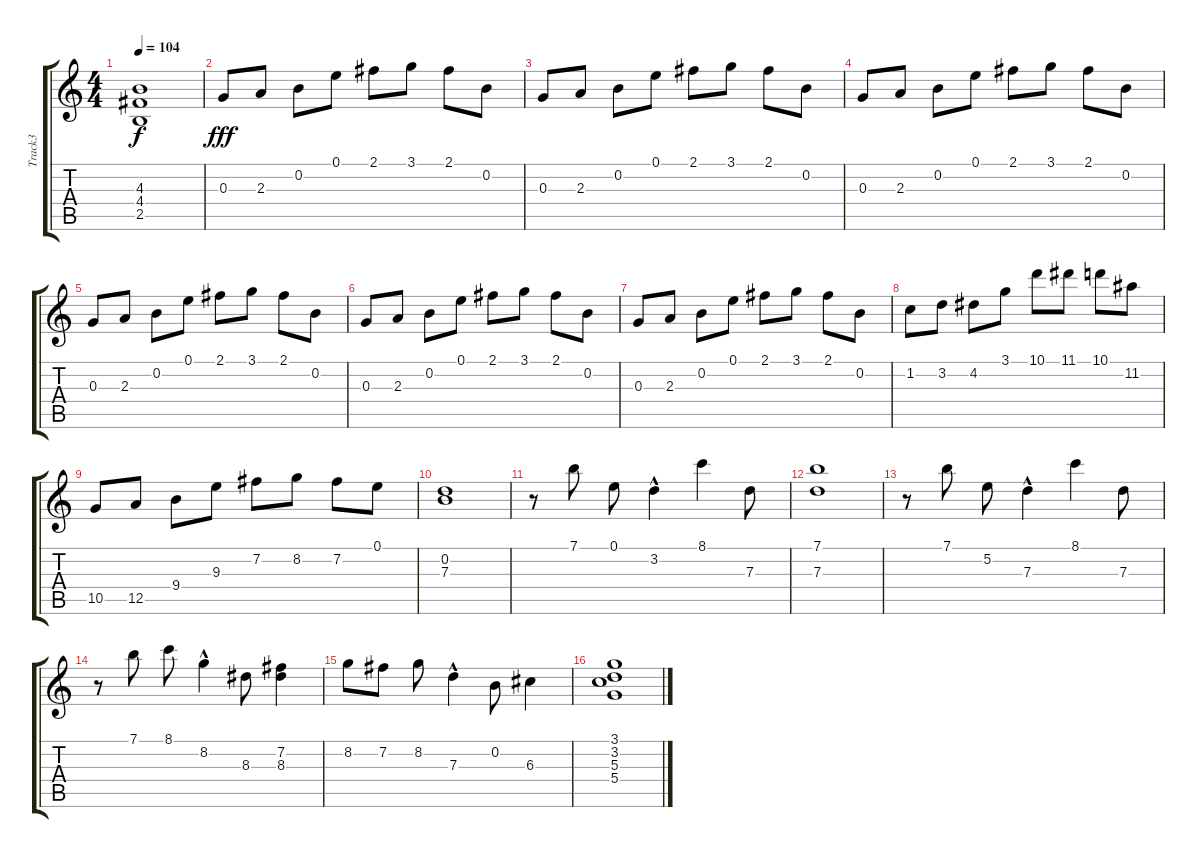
\track ("Track3" "Track3") {instrument distortionguitar}
\staff {score tabs}
\tuning (E4 B3 G3 D3 A2 E2) {hide}
\ts (4 4)
\tempo 104
\clef g2
\ks c
(4.3{t} 4.4{t} 2.5{t}).1{dy f} |
0.3.8{dy fff instrument electricguitarjazz} 2.3.8 0.2.8 0.1.8 2.1.8 3.1.8 2.1.8 0.2.8 |
0.3.8 2.3.8 0.2.8 0.1.8 2.1.8 3.1.8 2.1.8 0.2.8 |
0.3.8 2.3.8 0.2.8 0.1.8 2.1.8 3.1.8 2.1.8 0.2.8 |
0.3.8 2.3.8 0.2.8 0.1.8 2.1.8 3.1.8 2.1.8 0.2.8 |
0.3.8 2.3.8 0.2.8 0.1.8 2.1.8 3.1.8 2.1.8 0.2.8 |
0.3.8 2.3.8 0.2.8 0.1.8 2.1.8 3.1.8 2.1.8 0.2.8 |
1.2.8 3.2.8 4.2.8 3.1.8 10.1.8 11.1.8 10.1.8 11.2.8 |
10.5.8 12.5.8 9.4.8 9.3.8 7.2.8 8.2.8 7.2.8 0.1.8 |
(0.2 7.3).1 |
r.8 7.1.8 0.1.8 3.2{hac}.4 8.1.4 7.3.8 |
(7.1 7.3).1 |
r.8 7.1.8 5.2.8 7.3{hac}.4 8.1.4 7.3.8 |
r.8 7.1.8 8.1.8 8.2{hac}.4 8.3.8 (7.2 8.3).4 |
8.2.8 7.2.8 8.2.8 7.3{hac}.4 0.2.8 6.3.4 |
(3.1 3.2 5.3 5.4).1
